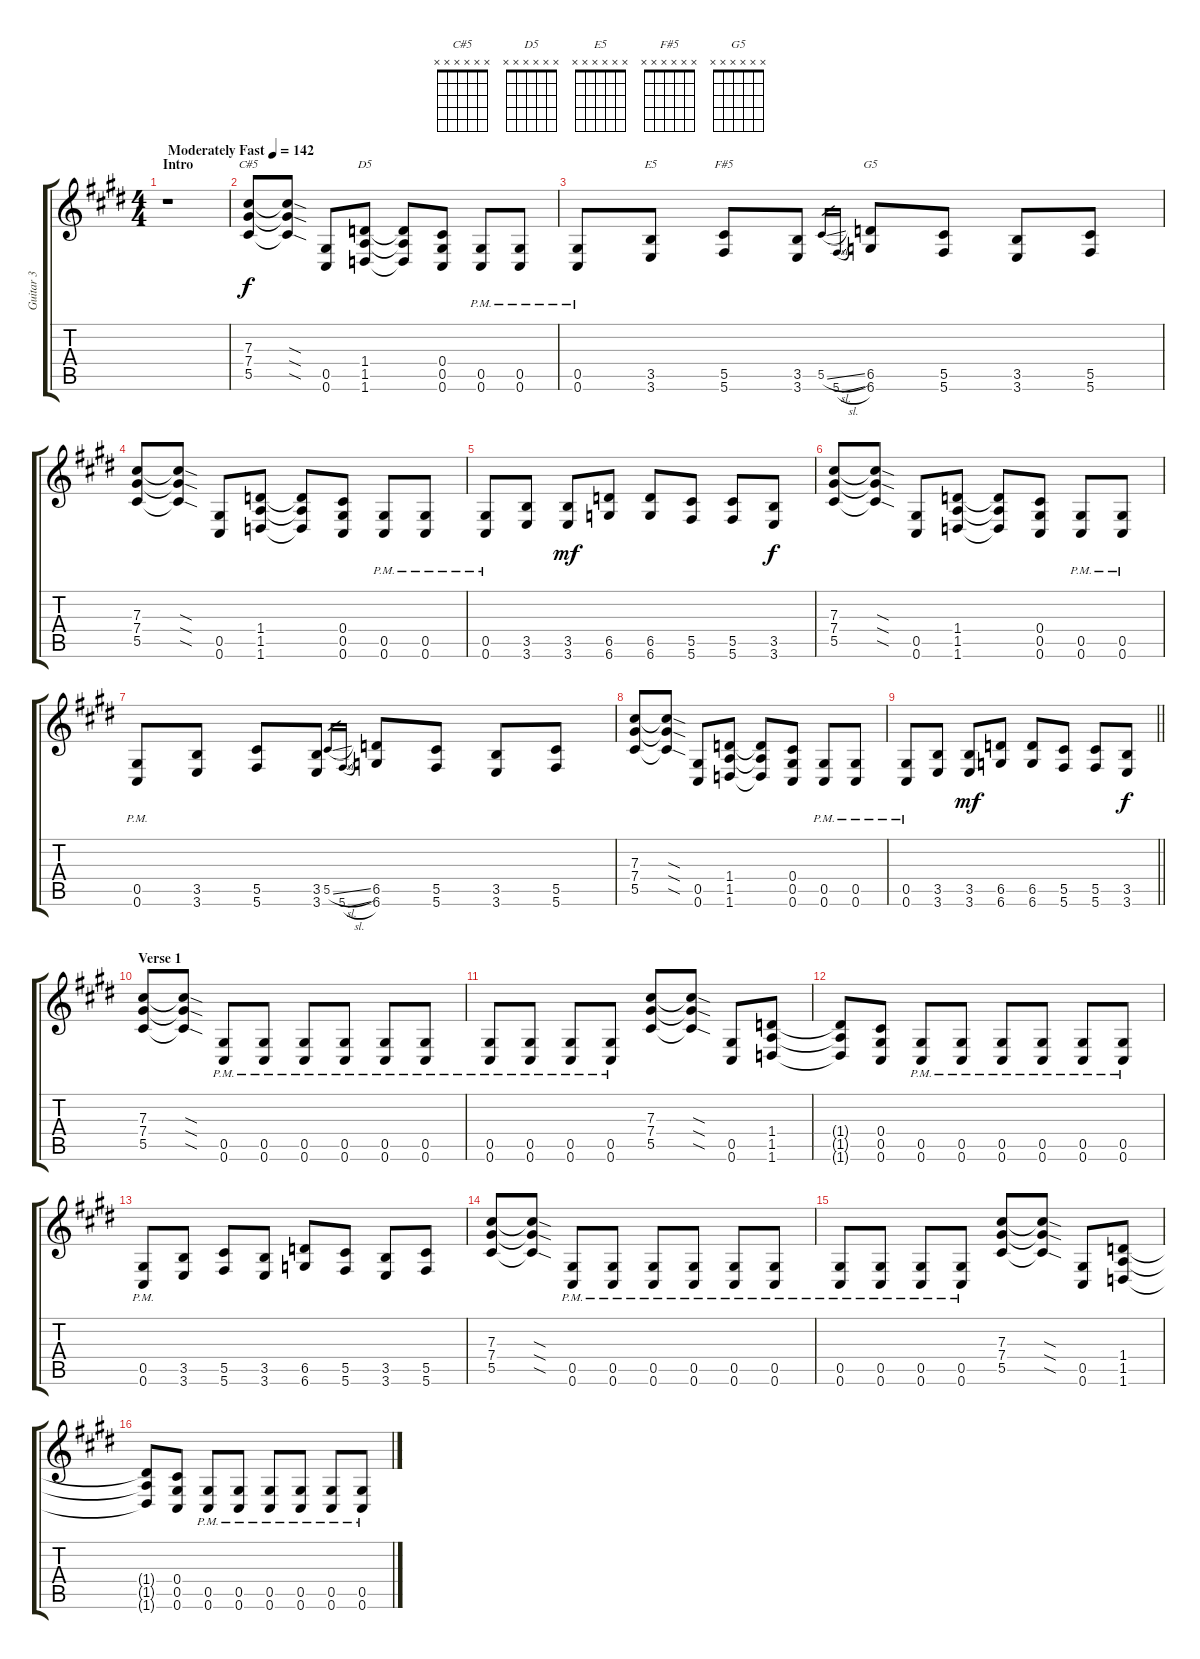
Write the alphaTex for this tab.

\track ("Guitar 3" "Guitar 3") {instrument distortionguitar}
\staff {score tabs}
\tuning (Eb4 Bb3 Gb3 Db3 Ab2 Db2) {hide}
\chord ("C#5" x x x x x x)
\chord ("D5" x x x x x x)
\chord ("E5" x x x x x x)
\chord ("F#5" x x x x x x)
\chord ("G5" x x x x x x)
\ts (4 4)
\section ("" "Intro")
\tempo (142 "Moderately Fast")
\clef g2
\ks c#minor
r.1{dy f instrument distortionguitar} |
(7.3 7.4 5.5).8{ch "C#5"} (7.3{sod t} 7.4{sod t} 5.5{sod t}).8 (0.5 0.6).8 (1.4 1.5 1.6).8{ch "D5"} (1.4{t} 1.5{t} 1.6{t}).8 (0.4 0.5 0.6).8 (0.5{pm} 0.6{pm}).8 (0.5{pm} 0.6{pm}).8 |
(0.5{pm} 0.6{pm}).8 (3.5 3.6).8{ch "E5"} (5.5 5.6).8{ch "F#5"} (3.5 3.6).8 5.5{sl}.16{gr} 5.6{sl}.16{gr} (6.5 6.6).8{ch "G5"} (5.5 5.6).8 (3.5 3.6).8 (5.5 5.6).8 |
(7.3 7.4 5.5).8 (7.3{sod t} 7.4{sod t} 5.5{sod t}).8 (0.5 0.6).8 (1.4 1.5 1.6).8 (1.4{t} 1.5{t} 1.6{t}).8 (0.4 0.5 0.6).8 (0.5{pm} 0.6{pm}).8 (0.5{pm} 0.6{pm}).8 |
(0.5{pm} 0.6{pm}).8 (3.5 3.6).8 (3.5 3.6).8{dy mf} (6.5 6.6).8 (6.5 6.6).8 (5.5 5.6).8 (5.5 5.6).8 (3.5 3.6).8{dy f} |
(7.3 7.4 5.5).8 (7.3{sod t} 7.4{sod t} 5.5{sod t}).8 (0.5 0.6).8 (1.4 1.5 1.6).8 (1.4{t} 1.5{t} 1.6{t}).8 (0.4 0.5 0.6).8 (0.5{pm} 0.6{pm}).8 (0.5{pm} 0.6{pm}).8 |
(0.5{pm} 0.6{pm}).8 (3.5 3.6).8 (5.5 5.6).8 (3.5 3.6).8 5.5{sl}.16{gr} 5.6{sl}.16{gr} (6.5 6.6).8 (5.5 5.6).8 (3.5 3.6).8 (5.5 5.6).8 |
(7.3 7.4 5.5).8 (7.3{sod t} 7.4{sod t} 5.5{sod t}).8 (0.5 0.6).8 (1.4 1.5 1.6).8 (1.4{t} 1.5{t} 1.6{t}).8 (0.4 0.5 0.6).8 (0.5{pm} 0.6{pm}).8 (0.5{pm} 0.6{pm}).8 |
\barLineRight lightlight
(0.5{pm} 0.6{pm}).8 (3.5 3.6).8 (3.5 3.6).8{dy mf} (6.5 6.6).8 (6.5 6.6).8 (5.5 5.6).8 (5.5 5.6).8 (3.5 3.6).8{dy f} |
\section ("" "Verse 1")
(7.3 7.4 5.5).8 (7.3{sod t} 7.4{sod t} 5.5{sod t}).8 (0.5{pm} 0.6{pm}).8 (0.5{pm} 0.6{pm}).8 (0.5{pm} 0.6{pm}).8 (0.5{pm} 0.6{pm}).8 (0.5{pm} 0.6{pm}).8 (0.5{pm} 0.6{pm}).8 |
(0.5{pm} 0.6{pm}).8 (0.5{pm} 0.6{pm}).8 (0.5{pm} 0.6{pm}).8 (0.5{pm} 0.6{pm}).8 (7.3 7.4 5.5).8 (7.3{sod t} 7.4{sod t} 5.5{sod t}).8 (0.5 0.6).8 (1.4 1.5 1.6).8 |
(1.4{t} 1.5{t} 1.6{t}).8 (0.4 0.5 0.6).8 (0.5{pm} 0.6{pm}).8 (0.5{pm} 0.6{pm}).8 (0.5{pm} 0.6{pm}).8 (0.5{pm} 0.6{pm}).8 (0.5{pm} 0.6{pm}).8 (0.5{pm} 0.6{pm}).8 |
(0.5{pm} 0.6{pm}).8 (3.5 3.6).8 (5.5 5.6).8 (3.5 3.6).8 (6.5 6.6).8 (5.5 5.6).8 (3.5 3.6).8 (5.5 5.6).8 |
(7.3 7.4 5.5).8 (7.3{sod t} 7.4{sod t} 5.5{sod t}).8 (0.5{pm} 0.6{pm}).8 (0.5{pm} 0.6{pm}).8 (0.5{pm} 0.6{pm}).8 (0.5{pm} 0.6{pm}).8 (0.5{pm} 0.6{pm}).8 (0.5{pm} 0.6{pm}).8 |
(0.5{pm} 0.6{pm}).8 (0.5{pm} 0.6{pm}).8 (0.5{pm} 0.6{pm}).8 (0.5{pm} 0.6{pm}).8 (7.3 7.4 5.5).8 (7.3{sod t} 7.4{sod t} 5.5{sod t}).8 (0.5 0.6).8 (1.4 1.5 1.6).8 |
(1.4{t} 1.5{t} 1.6{t}).8 (0.4 0.5 0.6).8 (0.5{pm} 0.6{pm}).8 (0.5{pm} 0.6{pm}).8 (0.5{pm} 0.6{pm}).8 (0.5{pm} 0.6{pm}).8 (0.5{pm} 0.6{pm}).8 (0.5{pm} 0.6{pm}).8
